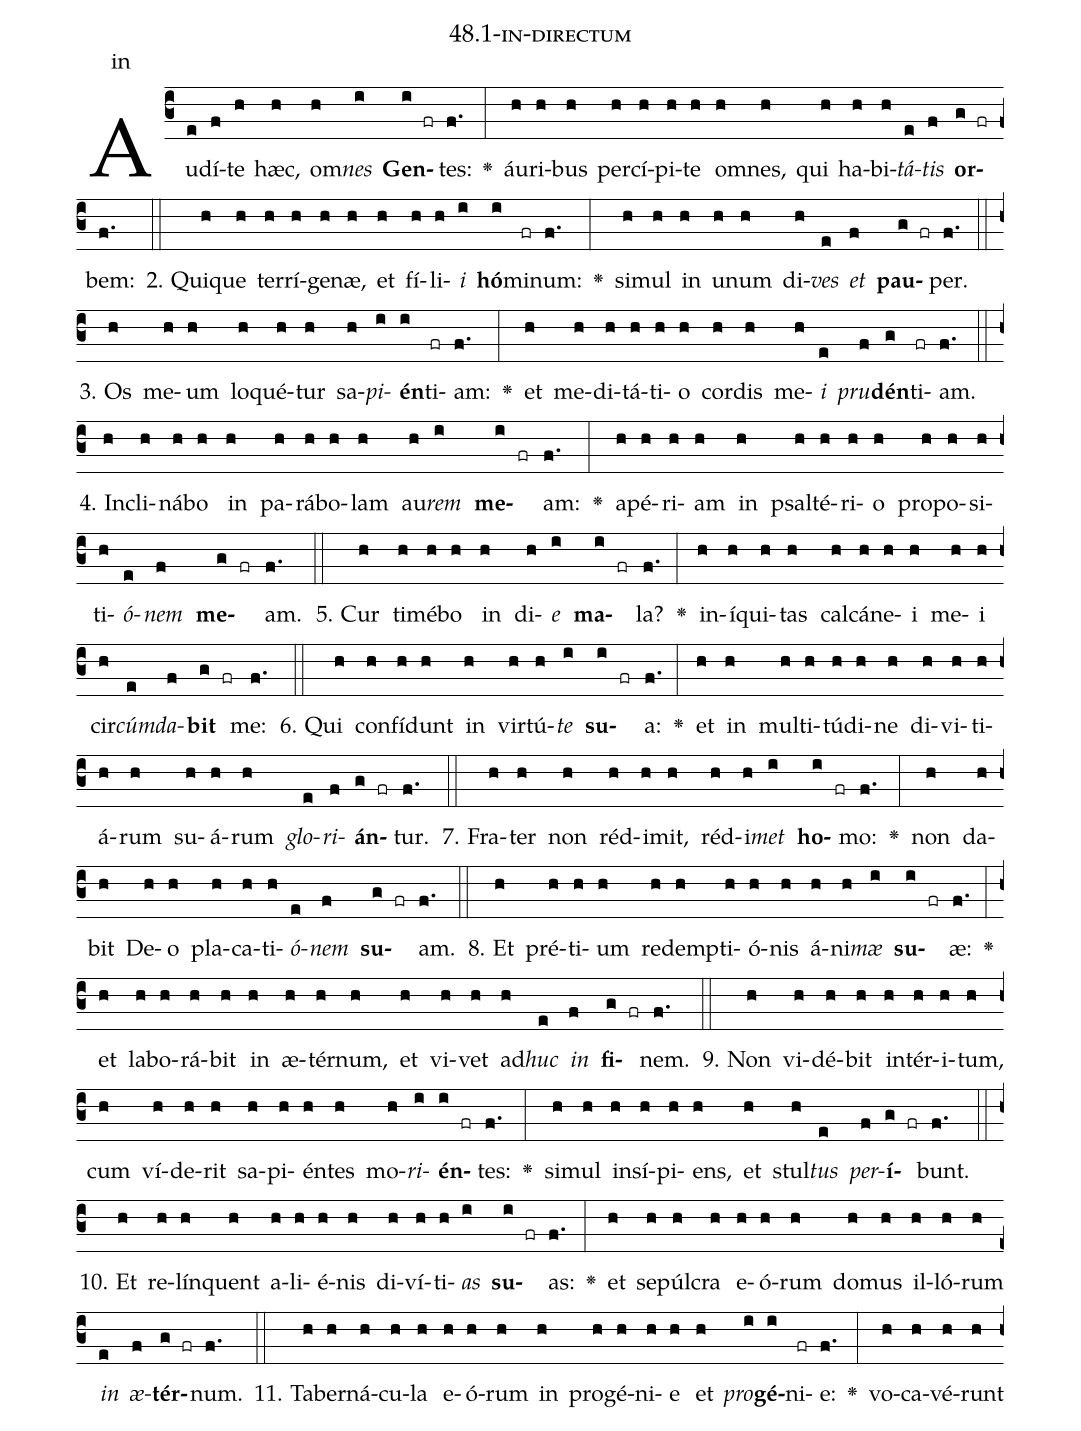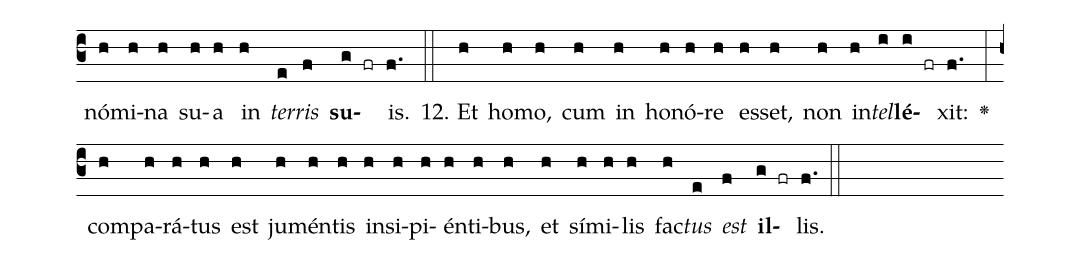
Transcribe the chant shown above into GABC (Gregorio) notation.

name: 48.1-in-directum;
annotation: in;
%%
(c3)Au(e)dí(f)te(h) hæc,(h) om(h)<i>nes</i>(i) <b>Gen</b>(i fr)tes:(f.) <v>\greheightstar</v>(:) áu(h)ri(h)bus(h) per(h)cí(h)pi(h)te(h) om(h)nes,(h) qui(h) ha(h)bi(h)<i>tá</i>(e)<i>tis</i>(f) <b>or</b>(g fr)bem:(f.) (::)
2. Qui(h)que(h) ter(h)rí(h)ge(h)næ,(h) et(h) fí(h)li(h)<i>i</i>(i) <b>hó</b>(i)mi(fr)num:(f.) <v>\greheightstar</v>(:) si(h)mul(h) in(h) u(h)num(h) di(h)<i>ves</i>(e) <i>et</i>(f) <b>pau</b>(g fr)per.(f.) (::)
3. Os(h) me(h)um(h) lo(h)qué(h)tur(h) sa(h)<i>pi</i>(i)<b>én</b>(i)ti(fr)am:(f.) <v>\greheightstar</v>(:) et(h) me(h)di(h)tá(h)ti(h)o(h) cor(h)dis(h) me(h)<i>i</i>(e) <i>pru</i>(f)<b>dén</b>(g)ti(fr)am.(f.) (::)
4. In(h)cli(h)ná(h)bo(h) in(h) pa(h)rá(h)bo(h)lam(h) au(h)<i>rem</i>(i) <b>me</b>(i fr)am:(f.) <v>\greheightstar</v>(:) a(h)pé(h)ri(h)am(h) in(h) psal(h)té(h)ri(h)o(h) pro(h)po(h)si(h)ti(h)<i>ó</i>(e)<i>nem</i>(f) <b>me</b>(g fr)am.(f.) (::)
5. Cur(h) ti(h)mé(h)bo(h) in(h) di(h)<i>e</i>(i) <b>ma</b>(i fr)la?(f.) <v>\greheightstar</v>(:) in(h)í(h)qui(h)tas(h) cal(h)cá(h)ne(h)i(h) me(h)i(h) cir(h)<i>cúm</i>(e)<i>da</i>(f)<b>bit</b>(g fr) me:(f.) (::)
6. Qui(h) con(h)fí(h)dunt(h) in(h) vir(h)tú(h)<i>te</i>(i) <b>su</b>(i fr)a:(f.) <v>\greheightstar</v>(:) et(h) in(h) mul(h)ti(h)tú(h)di(h)ne(h) di(h)vi(h)ti(h)á(h)rum(h) su(h)á(h)rum(h) <i>glo</i>(e)<i>ri</i>(f)<b>án</b>(g fr)tur.(f.) (::)
7. Fra(h)ter(h) non(h) réd(h)i(h)mit,(h) réd(h)i(h)<i>met</i>(i) <b>ho</b>(i fr)mo:(f.) <v>\greheightstar</v>(:) non(h) da(h)bit(h) De(h)o(h) pla(h)ca(h)ti(h)<i>ó</i>(e)<i>nem</i>(f) <b>su</b>(g fr)am.(f.) (::)
8. Et(h) pré(h)ti(h)um(h) red(h)emp(h)ti(h)ó(h)nis(h) á(h)ni(h)<i>mæ</i>(i) <b>su</b>(i fr)æ:(f.) <v>\greheightstar</v>(:) et(h) la(h)bo(h)rá(h)bit(h) in(h) æ(h)tér(h)num,(h) et(h) vi(h)vet(h) ad(h)<i>huc</i>(e) <i>in</i>(f) <b>fi</b>(g fr)nem.(f.) (::)
9. Non(h) vi(h)dé(h)bit(h) in(h)tér(h)i(h)tum,(h) cum(h) ví(h)de(h)rit(h) sa(h)pi(h)én(h)tes(h) mo(h)<i>ri</i>(i)<b>én</b>(i fr)tes:(f.) <v>\greheightstar</v>(:) si(h)mul(h) in(h)sí(h)pi(h)ens,(h) et(h) stul(h)<i>tus</i>(e) <i>per</i>(f)<b>í</b>(g fr)bunt.(f.) (::)
10. Et(h) re(h)lín(h)quent(h) a(h)li(h)é(h)nis(h) di(h)ví(h)ti(h)<i>as</i>(i) <b>su</b>(i fr)as:(f.) <v>\greheightstar</v>(:) et(h) se(h)púl(h)cra(h) e(h)ó(h)rum(h) do(h)mus(h) il(h)ló(h)rum(h) <i>in</i>(e) <i>æ</i>(f)<b>tér</b>(g fr)num.(f.) (::)
11. Ta(h)ber(h)ná(h)cu(h)la(h) e(h)ó(h)rum(h) in(h) pro(h)gé(h)ni(h)e(h) et(h) <i>pro</i>(i)<b>gé</b>(i)ni(fr)e:(f.) <v>\greheightstar</v>(:) vo(h)ca(h)vé(h)runt(h) nó(h)mi(h)na(h) su(h)a(h) in(h) <i>ter</i>(e)<i>ris</i>(f) <b>su</b>(g fr)is.(f.) (::)
12. Et(h) ho(h)mo,(h) cum(h) in(h) ho(h)nó(h)re(h) es(h)set,(h) non(h) in(h)<i>tel</i>(i)<b>lé</b>(i fr)xit:(f.) <v>\greheightstar</v>(:) com(h)pa(h)rá(h)tus(h) est(h) ju(h)mén(h)tis(h) in(h)si(h)pi(h)én(h)ti(h)bus,(h) et(h) sí(h)mi(h)lis(h) fac(h)<i>tus</i>(e) <i>est</i>(f) <b>il</b>(g fr)lis.(f.) (::)
